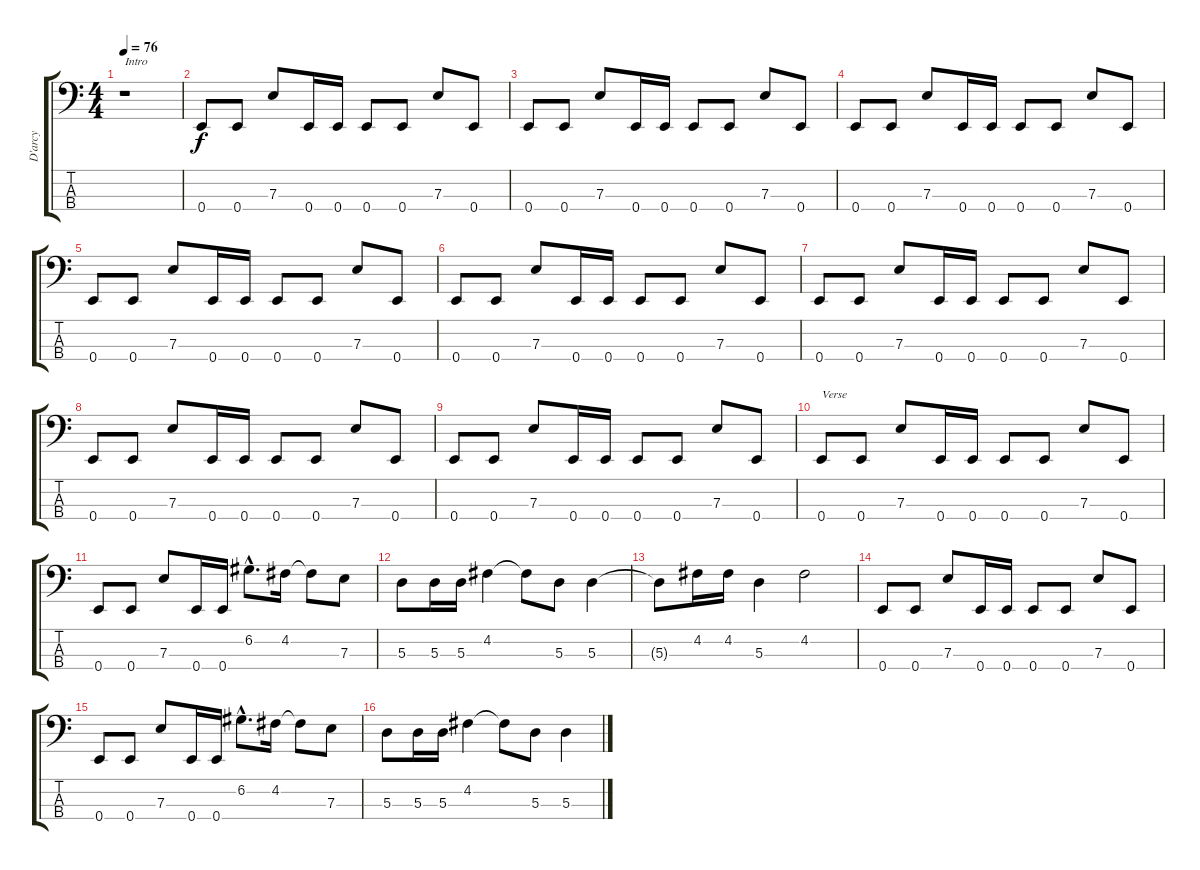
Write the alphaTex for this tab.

\track ("D'arcy" "D'arcy") {instrument electricbassfinger}
\staff {score tabs}
\tuning (G2 D2 A1 E1) {hide}
\ts (4 4)
\tempo 76
\clef f4
\ks c
r.1{txt "Intro" dy f instrument electricbassfinger} |
0.4.8 0.4.8 7.3.8 0.4.16 0.4.16 0.4.8 0.4.8 7.3.8 0.4.8 |
0.4.8 0.4.8 7.3.8 0.4.16 0.4.16 0.4.8 0.4.8 7.3.8 0.4.8 |
0.4.8 0.4.8 7.3.8 0.4.16 0.4.16 0.4.8 0.4.8 7.3.8 0.4.8 |
0.4.8 0.4.8 7.3.8 0.4.16 0.4.16 0.4.8 0.4.8 7.3.8 0.4.8 |
0.4.8 0.4.8 7.3.8 0.4.16 0.4.16 0.4.8 0.4.8 7.3.8 0.4.8 |
0.4.8 0.4.8 7.3.8 0.4.16 0.4.16 0.4.8 0.4.8 7.3.8 0.4.8 |
0.4.8 0.4.8 7.3.8 0.4.16 0.4.16 0.4.8 0.4.8 7.3.8 0.4.8 |
0.4.8 0.4.8 7.3.8 0.4.16 0.4.16 0.4.8 0.4.8 7.3.8 0.4.8 |
0.4.8{txt "Verse"} 0.4.8 7.3.8 0.4.16 0.4.16 0.4.8 0.4.8 7.3.8 0.4.8 |
0.4.8 0.4.8 7.3.8 0.4.16 0.4.16 6.2{hac}.8{d} 4.2.16 4.2{t}.8 7.3.8 |
5.3.8 5.3.16 5.3.16 4.2.4 4.2{t}.8 5.3.8 5.3.4 |
5.3{t}.8 4.2.16 4.2.16 5.3.4 4.2.2 |
0.4.8 0.4.8 7.3.8 0.4.16 0.4.16 0.4.8 0.4.8 7.3.8 0.4.8 |
0.4.8 0.4.8 7.3.8 0.4.16 0.4.16 6.2{hac}.8{d} 4.2.16 4.2{t}.8 7.3.8 |
5.3.8 5.3.16 5.3.16 4.2.4 4.2{t}.8 5.3.8 5.3.4
